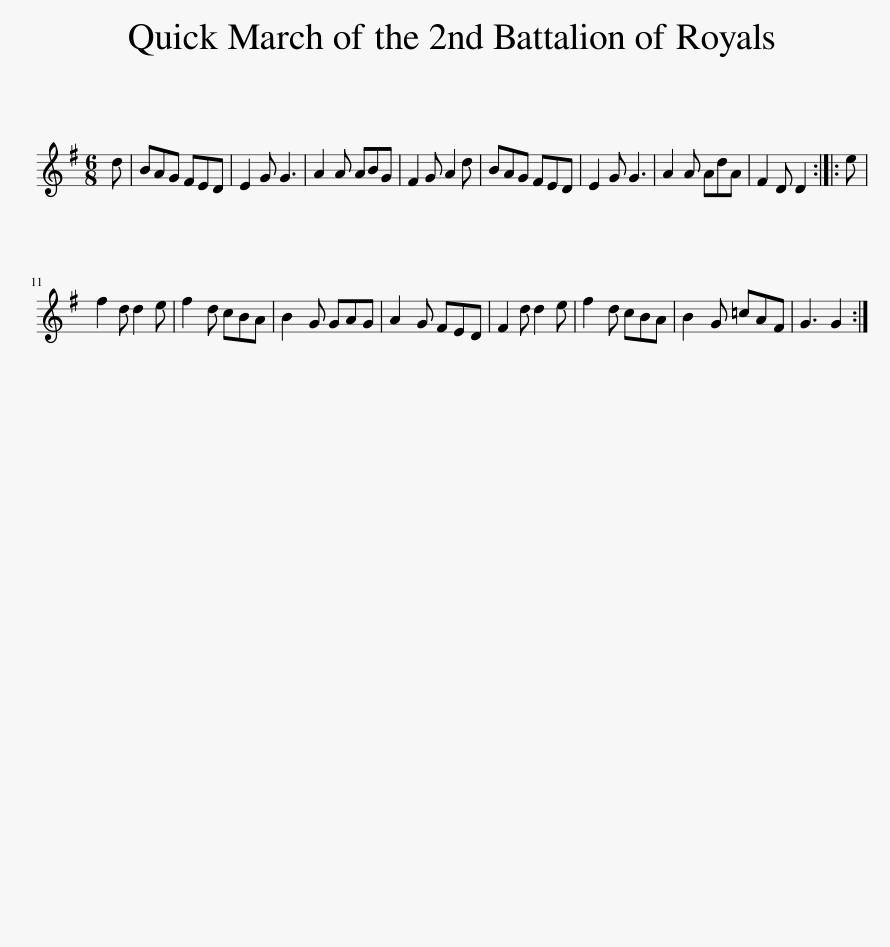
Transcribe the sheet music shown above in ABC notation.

X:1
L:1/8
M:6/8
I:linebreak $
K:G
V:1 treble
V:1
 d | BAG FED | E2 G G3 | A2 A ABG | F2 G A2 d | %5
 BAG FED | E2 G G3 | A2 A AdA | F2 D D2 :: e |$ %10
 f2 d d2 e | f2 d cBA | B2 G GAG | A2 G FED | F2 d d2 e | %15
 f2 d cBA | B2 G =cAF | G3 G2 :| %18
